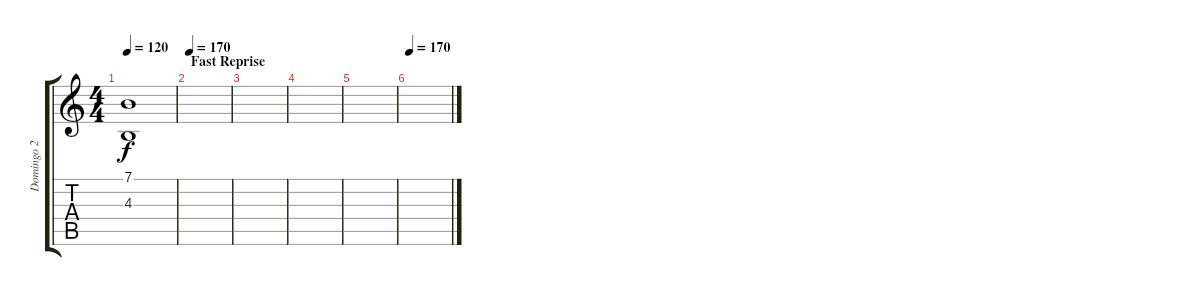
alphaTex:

\track ("Domingo 2" "Domingo 2") {instrument churchorgan}
\staff {score tabs}
\tuning (E4 B3 G3 D3 A2 E2) {hide}
\ts (4 4)
\tempo 120
\clef g2
\ks c
(7.1 4.3).1{dy f} |
\section ("" "Fast Reprise")
\tempo 170
|
|
|
|
\tempo 170
